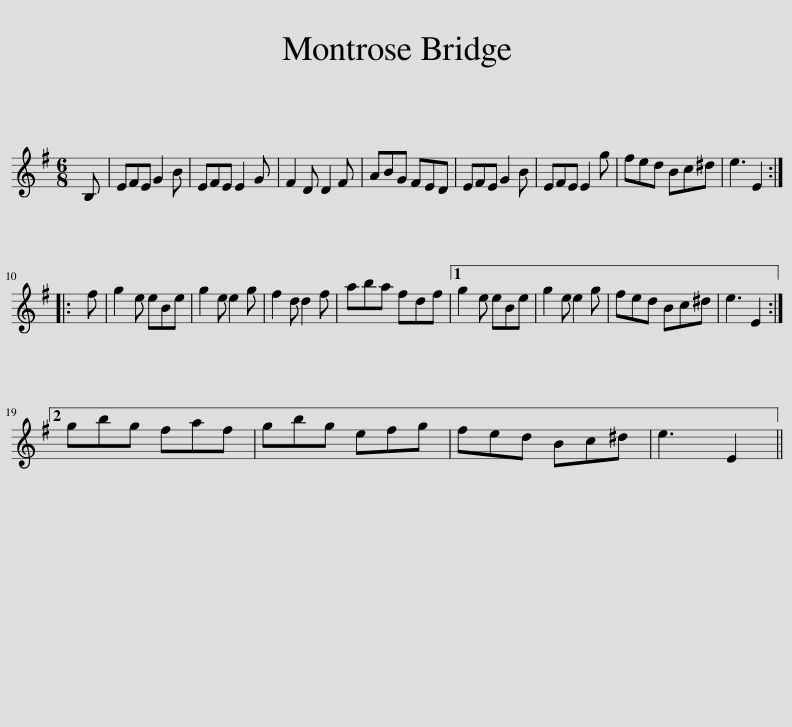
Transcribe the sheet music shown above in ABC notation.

X:1
L:1/8
M:6/8
I:linebreak $
K:Emin
V:1 treble
V:1
 B, | EFE G2 B | EFE E2 G | F2 D D2 F | ABG FED | %5
 EFE G2 B | EFE E2 g | fed Bc^d | e3 E2 ::$ f | %10
 g2 e eBe | g2 e e2 g | f2 d d2 f | aba fdf |1 g2 e eBe | %15
 g2 e e2 g | fed Bc^d | e3 E2 :|2$ gbg faf | gbg efg | %20
 fed Bc^d | e3 E2 || %22
